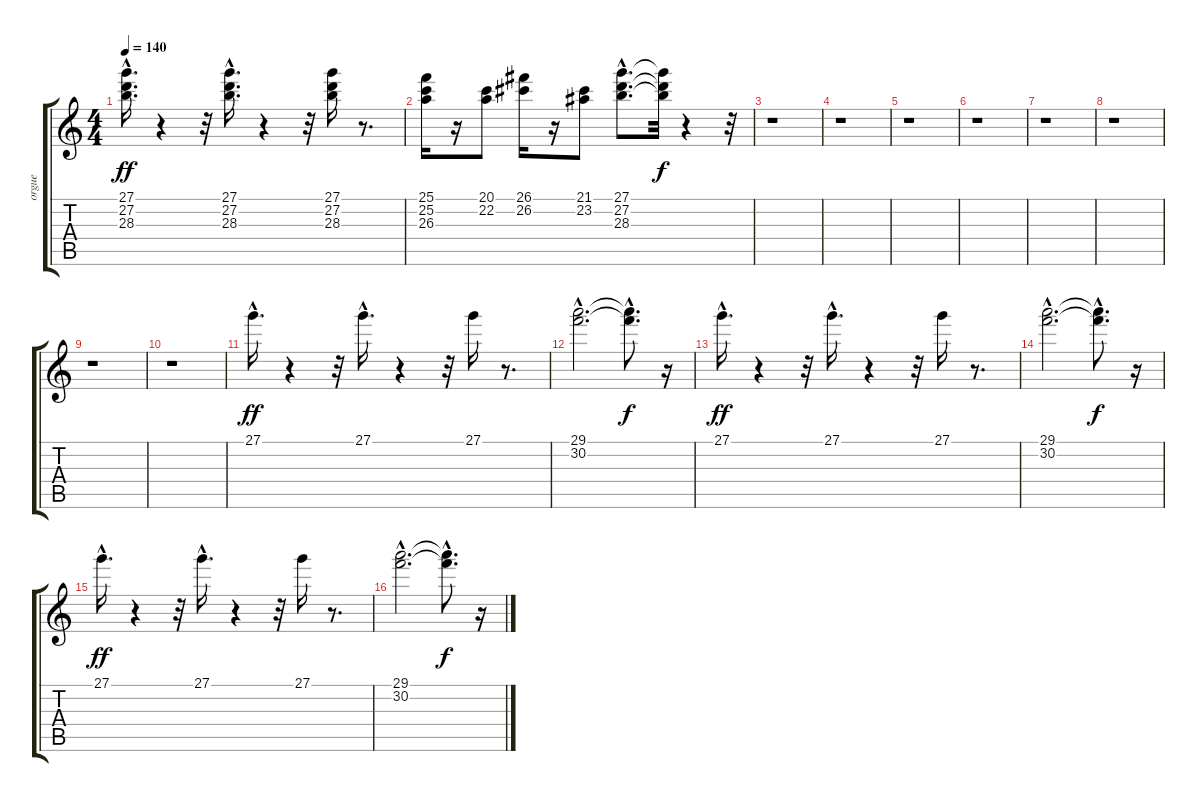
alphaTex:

\track ("orgue" "orgue") {instrument rockorgan}
\staff {score tabs}
\tuning (E4 B3 G3 D3 A2 E2) {hide}
\ts (4 4)
\tempo 140
\clef g2
\ks c
(27.1{hac} 27.2{hac} 28.3{hac}).16{d dy ff instrument rockorgan} r.4 r.32 (27.1{hac} 27.2{hac} 28.3{hac}).16{d} r.4 r.32 (27.1 27.2 28.3).16 r.8{d} |
(25.1 25.2 26.3).16 r.16 (20.1 22.2).8 (26.1 26.2).16 r.16 (21.1 23.2).8 (27.1{hac} 27.2{hac} 28.3{hac}).8{d} (27.1{t} 27.2{t} 28.3{t}).32{dy f} r.4 r.32 |
r.1 |
r.1 |
r.1 |
r.1 |
r.1 |
r.1 |
r.1 |
r.1 |
27.1{hac}.16{d dy ff} r.4 r.32 27.1{hac}.16{d} r.4 r.32 27.1.16 r.8{d} |
(29.1{hac} 30.2{hac}).2{d} (29.1{hac t} 30.2{hac t}).8{d dy f} r.16 |
27.1{hac}.16{d dy ff} r.4 r.32 27.1{hac}.16{d} r.4 r.32 27.1.16 r.8{d} |
(29.1{hac} 30.2{hac}).2{d} (29.1{hac t} 30.2{hac t}).8{d dy f} r.16 |
27.1{hac}.16{d dy ff} r.4 r.32 27.1{hac}.16{d} r.4 r.32 27.1.16 r.8{d} |
(29.1{hac} 30.2{hac}).2{d} (29.1{hac t} 30.2{hac t}).8{d dy f} r.16
